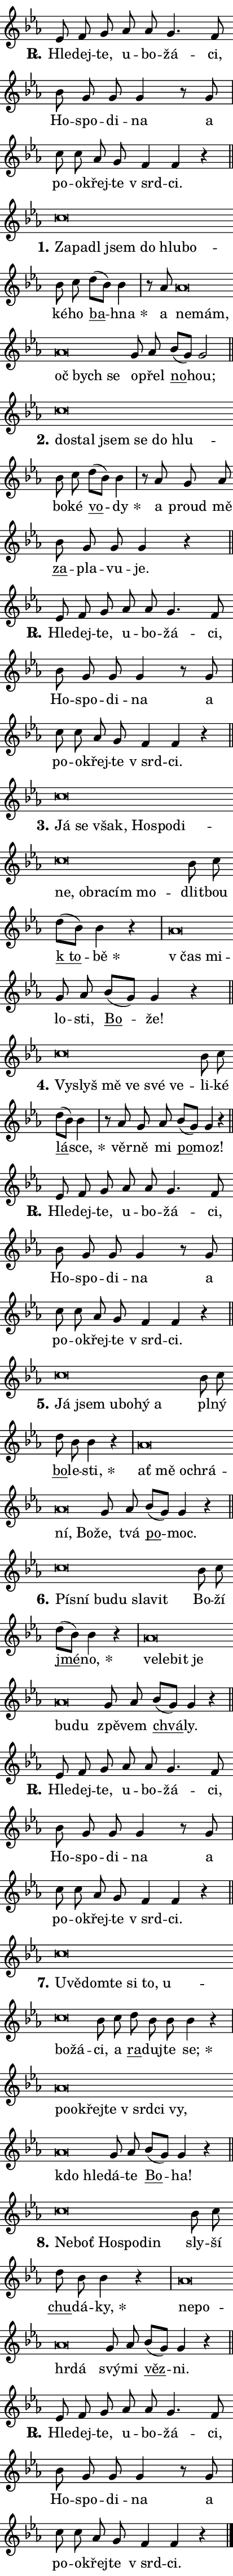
\version "2.24.0"
\header { tagline = "" }
\paper {
  indent = 0\cm
  top-margin = 0\cm
  right-margin = 0\cm
  bottom-margin = 0\cm
  left-margin = 0\cm
  paper-width = 7\cm
  page-breaking = #ly:one-page-breaking
  system-system-spacing.basic-distance = #11
  score-system-spacing.basic-distance = #11
  ragged-last = ##f
}


%% Author: Thomas Morley
%% https://lists.gnu.org/archive/html/lilypond-user/2020-05/msg00002.html
#(define (line-position grob)
"Returns position of @var[grob} in current system:
   @code{'start}, if at first time-step
   @code{'end}, if at last time-step
   @code{'middle} otherwise
"
  (let* ((col (ly:item-get-column grob))
         (ln (ly:grob-object col 'left-neighbor))
         (rn (ly:grob-object col 'right-neighbor))
         (col-to-check-left (if (ly:grob? ln) ln col))
         (col-to-check-right (if (ly:grob? rn) rn col))
         (break-dir-left
           (and
             (ly:grob-property col-to-check-left 'non-musical #f)
             (ly:item-break-dir col-to-check-left)))
         (break-dir-right
           (and
             (ly:grob-property col-to-check-right 'non-musical #f)
             (ly:item-break-dir col-to-check-right))))
        (cond ((eqv? 1 break-dir-left) 'start)
              ((eqv? -1 break-dir-right) 'end)
              (else 'middle))))

#(define (tranparent-at-line-position vctor)
  (lambda (grob)
  "Relying on @code{line-position} select the relevant enry from @var{vctor}.
Used to determine transparency,"
    (case (line-position grob)
      ((end) (not (vector-ref vctor 0)))
      ((middle) (not (vector-ref vctor 1)))
      ((start) (not (vector-ref vctor 2))))))

noteHeadBreakVisibility =
#(define-music-function (break-visibility)(vector?)
"Makes @code{NoteHead}s transparent relying on @var{break-visibility}"
#{
  \override NoteHead.transparent =
    #(tranparent-at-line-position break-visibility)
#})

#(define delete-ledgers-for-transparent-note-heads
  (lambda (grob)
    "Reads whether a @code{NoteHead} is transparent.
If so this @code{NoteHead} is removed from @code{'note-heads} from
@var{grob}, which is supposed to be @code{LedgerLineSpanner}.
As a result ledgers are not printed for this @code{NoteHead}"
    (let* ((nhds-array (ly:grob-object grob 'note-heads))
           (nhds-list
             (if (ly:grob-array? nhds-array)
                 (ly:grob-array->list nhds-array)
                 '()))
           ;; Relies on the transparent-property being done before
           ;; Staff.LedgerLineSpanner.after-line-breaking is executed.
           ;; This is fragile ...
           (to-keep
             (remove
               (lambda (nhd)
                 (ly:grob-property nhd 'transparent #f))
               nhds-list)))
      ;; TODO find a better method to iterate over grob-arrays, similiar
      ;; to filter/remove etc for lists
      ;; For now rebuilt from scratch
      (set! (ly:grob-object grob 'note-heads)  '())
      (for-each
        (lambda (nhd)
          (ly:pointer-group-interface::add-grob grob 'note-heads nhd))
        to-keep))))

hideNotes = {
  \noteHeadBreakVisibility #begin-of-line-visible
}
unHideNotes = {
  \noteHeadBreakVisibility #all-visible
}

% work-around for resetting accidentals
% https://lilypond.org/doc/v2.23/Documentation/notation/displaying-rhythms#unmetered-music
cadenzaMeasure = {
  \cadenzaOff
  \partial 1024 s1024
  \cadenzaOn
}

#(define-markup-command (accent layout props text) (markup?)
  "Underline accented syllable"
  (interpret-markup layout props
    #{\markup \override #'(offset . 4.3) \underline { #text }#}))

responsum = \markup \concat {
  "R" \hspace #-1.05 \path #0.1 #'((moveto 0 0.07) (lineto 0.9 0.8)) \hspace #0.05 "."
}

\layout {
    \context {
        \Staff
        \remove "Time_signature_engraver"
        \override LedgerLineSpanner.after-line-breaking = #delete-ledgers-for-transparent-note-heads
    }
    \context {
        \Voice {
            \override NoteHead.output-attributes = #'((class . "notehead"))
            \override Hairpin.height = #0.55
        }
    }
    \context {
        \Lyrics {
            \override StanzaNumber.output-attributes = #'((class . "stanzanumber"))
            \override LyricSpace.minimum-distance = #0.9
            \override LyricText.font-name = #"TeX Gyre Schola"
            \override LyricText.font-size = 1
            \override StanzaNumber.font-name = #"TeX Gyre Schola Bold"
            \override StanzaNumber.font-size = 1
        }
    }
}

% magnetic-lyrics.ily
%
%   written by
%     Jean Abou Samra <jean@abou-samra.fr>
%     Werner Lemberg <wl@gnu.org>
%
%   adapted by
%     Jiri Hon <jiri.hon@gmail.com>
%
% Version 2022-Apr-15

% https://www.mail-archive.com/lilypond-user@gnu.org/msg149350.html

#(define (Left_hyphen_pointer_engraver context)
   "Collect syllable-hyphen-syllable occurrences in lyrics and store
them in properties.  This engraver only looks to the left.  For
example, if the lyrics input is @code{foo -- bar}, it does the
following.

@itemize @bullet
@item
Set the @code{text} property of the @code{LyricHyphen} grob between
@q{foo} and @q{bar} to @code{foo}.

@item
Set the @code{left-hyphen} property of the @code{LyricText} grob with
text @q{foo} to the @code{LyricHyphen} grob between @q{foo} and
@q{bar}.
@end itemize

Use this auxiliary engraver in combination with the
@code{lyric-@/text::@/apply-@/magnetic-@/offset!} hook."
   (let ((hyphen #f)
         (text #f))
     (make-engraver
      (acknowledgers
       ((lyric-syllable-interface engraver grob source-engraver)
        (set! text grob)))
      (end-acknowledgers
       ((lyric-hyphen-interface engraver grob source-engraver)
        ;(when (not (grob::has-interface grob 'lyric-space-interface))
          (set! hyphen grob)));)
      ((stop-translation-timestep engraver)
       (when (and text hyphen)
         (ly:grob-set-object! text 'left-hyphen hyphen))
       (set! text #f)
       (set! hyphen #f)))))

#(define (lyric-text::apply-magnetic-offset! grob)
   "If the space between two syllables is less than the value in
property @code{LyricText@/.details@/.squash-threshold}, move the right
syllable to the left so that it gets concatenated with the left
syllable.

Use this function as a hook for
@code{LyricText@/.after-@/line-@/breaking} if the
@code{Left_@/hyphen_@/pointer_@/engraver} is active."
   (let ((hyphen (ly:grob-object grob 'left-hyphen #f)))
     (when hyphen
       (let ((left-text (ly:spanner-bound hyphen LEFT)))
         (when (grob::has-interface left-text 'lyric-syllable-interface)
           (let* ((common (ly:grob-common-refpoint grob left-text X))
                  (this-x-ext (ly:grob-extent grob common X))
                  (left-x-ext
                   (begin
                     ;; Trigger magnetism for left-text.
                     (ly:grob-property left-text 'after-line-breaking)
                     (ly:grob-extent left-text common X)))
                  ;; `delta` is the gap width between two syllables.
                  (delta (- (interval-start this-x-ext)
                            (interval-end left-x-ext)))
                  (details (ly:grob-property grob 'details))
                  (threshold (assoc-get 'squash-threshold details 0.2)))
             (when (< delta threshold)
               (let* (;; We have to manipulate the input text so that
                      ;; ligatures crossing syllable boundaries are not
                      ;; disabled.  For languages based on the Latin
                      ;; script this is essentially a beautification.
                      ;; However, for non-Western scripts it can be a
                      ;; necessity.
                      (lt (ly:grob-property left-text 'text))
                      (rt (ly:grob-property grob 'text))
                      (is-space (grob::has-interface hyphen 'lyric-space-interface))
                      (space (if is-space " " ""))
                      (space-markup (grob-interpret-markup grob " "))
                      (space-size (interval-length (ly:stencil-extent space-markup X)))
                      (extra-delta (if is-space space-size 0))
                      ;; Append new syllable.
                      (ltrt-space (if (and (string? lt) (string? rt))
                                (string-append lt space rt)
                                (make-concat-markup (list lt space rt))))
                      ;; Right-align `ltrt` to the right side.
                      (ltrt-space-markup (grob-interpret-markup
                               grob
                               (make-translate-markup
                                (cons (interval-length this-x-ext) 0)
                                (make-right-align-markup ltrt-space)))))
                 (begin
                   ;; Don't print `left-text`.
                   (ly:grob-set-property! left-text 'stencil #f)
                   ;; Set text and stencil (which holds all collected
                   ;; syllables so far) and shift it to the left.
                   (ly:grob-set-property! grob 'text ltrt-space)
                   (ly:grob-set-property! grob 'stencil ltrt-space-markup)
                   (ly:grob-translate-axis! grob (- (- delta extra-delta)) X))))))))))


#(define (lyric-hyphen::displace-bounds-first grob)
   ;; Make very sure this callback isn't triggered too early.
   (let ((left (ly:spanner-bound grob LEFT))
         (right (ly:spanner-bound grob RIGHT)))
     (ly:grob-property left 'after-line-breaking)
     (ly:grob-property right 'after-line-breaking)
     (ly:lyric-hyphen::print grob)))

squashThreshold = #0.4

\layout {
  \context {
    \Lyrics
    \consists #Left_hyphen_pointer_engraver
    \override LyricText.after-line-breaking =
      #lyric-text::apply-magnetic-offset!
    \override LyricHyphen.stencil = #lyric-hyphen::displace-bounds-first
    \override LyricText.details.squash-threshold = \squashThreshold
    \override LyricHyphen.minimum-distance = 0
    \override LyricHyphen.minimum-length = \squashThreshold
  }
}

squash = \override LyricText.details.squash-threshold = 9999
unSquash = \override LyricText.details.squash-threshold = \squashThreshold

left = \override LyricText.self-alignment-X = #LEFT
unLeft = \revert LyricText.self-alignment-X

starOffset = #(lambda (grob) 
                (let ((x_offset (ly:self-alignment-interface::aligned-on-x-parent grob)))
                  (if (= x_offset 0) 0 (+ x_offset 1.2))))

star = #(define-music-function (syllable)(string?)
"Append star separator at the end of a syllable"
#{
  \once \override LyricText.X-offset = #starOffset
  \lyricmode { \markup {
    #syllable
    \override #'((font-name . "TeX Gyre Schola Bold")) \hspace #0.2 \lower #0.65 \larger "*"
  } }
#})

starAccent = #(define-music-function (syllable)(string?)
"Append star separator at the end of a syllable and make accent"
#{
  \once \override LyricText.X-offset = #starOffset
  \lyricmode { \markup {
    \accent #syllable
    \override #'((font-name . "TeX Gyre Schola Bold")) \hspace #0.2 \lower #0.65 \larger "*"
  } }
#})

breath = #(define-music-function (syllable)(string?)
"Append breathing indicator at the end of a syllable"
#{
  \lyricmode { \markup { #syllable "+" } }
#})

optionalBreath = #(define-music-function (syllable)(string?)
"Append optional breathing indicator at the end of a syllable"
#{
  \lyricmode { \markup { #syllable "(+)" } }
#})


\score {
    <<
        \new Voice = "melody" { \cadenzaOn \key es \major \relative { es'8 f g as as g4. f8 \bar "" bes g g g4 r8 g \cadenzaMeasure \bar "|" c c as g f4 f r \cadenzaMeasure \bar "||" \break } }
        \new Lyrics \lyricsto "melody" { \lyricmode { \set stanza = \responsum
Hle -- dej -- te, u -- bo -- žá -- ci, Ho -- spo -- di -- na a po -- o -- křej -- te "v srd" -- ci. } }
    >>
    \layout {}
}

\score {
    <<
        \new Voice = "melody" { \cadenzaOn \key es \major \relative { c''\breve*1/16 \hideNotes \breve*1/16 \bar "" \breve*1/16 \bar "" \breve*1/16 \bar "" \breve*1/16 \bar "" \breve*1/16 \breve*1/16 \bar "" \unHideNotes bes8 c \bar "" d[( bes)] bes4 \cadenzaMeasure \bar "|" r8 as8 as\breve*1/16 \hideNotes \breve*1/16 \bar "" \breve*1/16 \bar "" \breve*1/16 \breve*1/16 \bar "" \unHideNotes g8 as \bar "" bes[( g)] g2 \cadenzaMeasure \bar "||" \break } }
        \new Lyrics \lyricsto "melody" { \lyricmode { \set stanza = "1."
\left Za -- \squash pa -- dl jsem do hlu -- bo -- \unLeft \unSquash ké -- ho \markup \accent ba -- \star hna a \left ne -- \squash mám, oč bych se \unLeft \unSquash o -- přel \markup \accent no -- hou; } }
    >>
    \layout {}
}

\score {
    <<
        \new Voice = "melody" { \cadenzaOn \key es \major \relative { c''\breve*1/16 \hideNotes \breve*1/16 \bar "" \breve*1/16 \bar "" \breve*1/16 \bar "" \breve*1/16 \breve*1/16 \bar "" \unHideNotes bes8 c \bar "" d[( bes)] bes4 \cadenzaMeasure \bar "|" r8 as8 g8 as \bar "" bes g g g4 r \cadenzaMeasure \bar "||" \break } }
        \new Lyrics \lyricsto "melody" { \lyricmode { \set stanza = "2."
\left do -- \squash stal jsem se do hlu -- \unLeft \unSquash bo -- ké \markup \accent vo -- \star dy a proud mě \markup \accent za -- pla -- vu -- je. } }
    >>
    \layout {}
}

\score {
    <<
        \new Voice = "melody" { \cadenzaOn \key es \major \relative { es'8 f g as as g4. f8 \bar "" bes g g g4 r8 g \cadenzaMeasure \bar "|" c c as g f4 f r \cadenzaMeasure \bar "||" \break } }
        \new Lyrics \lyricsto "melody" { \lyricmode { \set stanza = \responsum
Hle -- dej -- te, u -- bo -- žá -- ci, Ho -- spo -- di -- na a po -- o -- křej -- te "v srd" -- ci. } }
    >>
    \layout {}
}

\score {
    <<
        \new Voice = "melody" { \cadenzaOn \key es \major \relative { c''\breve*1/16 \hideNotes \breve*1/16 \bar "" \breve*1/16 \bar "" \breve*1/16 \bar "" \breve*1/16 \bar "" \breve*1/16 \bar "" \breve*1/16 \bar "" \breve*1/16 \bar "" \breve*1/16 \bar "" \breve*1/16 \breve*1/16 \bar "" \unHideNotes bes8 c \bar "" d[( bes)] bes4 r \cadenzaMeasure \bar "|" as\breve*1/16 \hideNotes \breve*1/16 \bar "" \unHideNotes g8 as \bar "" bes[( g)] g4 r \cadenzaMeasure \bar "||" \break } }
        \new Lyrics \lyricsto "melody" { \lyricmode { \set stanza = "3."
\left Já \squash se však, Ho -- spo -- di -- ne, o -- bra -- cím mo -- \unLeft \unSquash dlit -- bou \markup \accent "k to" -- \star bě \left "v čas" \squash mi -- \unLeft \unSquash lo -- sti, \markup \accent Bo -- že! } }
    >>
    \layout {}
}

\score {
    <<
        \new Voice = "melody" { \cadenzaOn \key es \major \relative { c''\breve*1/16 \hideNotes \breve*1/16 \bar "" \breve*1/16 \bar "" \breve*1/16 \bar "" \breve*1/16 \breve*1/16 \bar "" \unHideNotes bes8 c \bar "" d[( bes)] bes4 \cadenzaMeasure \bar "|" r8 as g8 as \bar "" bes[( g)] g4 r \cadenzaMeasure \bar "||" \break } }
        \new Lyrics \lyricsto "melody" { \lyricmode { \set stanza = "4."
\left Vy -- \squash slyš mě ve své ve -- \unLeft \unSquash li -- ké \markup \accent lá -- \star sce, věr -- ně mi \markup \accent po -- moz! } }
    >>
    \layout {}
}

\score {
    <<
        \new Voice = "melody" { \cadenzaOn \key es \major \relative { es'8 f g as as g4. f8 \bar "" bes g g g4 r8 g \cadenzaMeasure \bar "|" c c as g f4 f r \cadenzaMeasure \bar "||" \break } }
        \new Lyrics \lyricsto "melody" { \lyricmode { \set stanza = \responsum
Hle -- dej -- te, u -- bo -- žá -- ci, Ho -- spo -- di -- na a po -- o -- křej -- te "v srd" -- ci. } }
    >>
    \layout {}
}

\score {
    <<
        \new Voice = "melody" { \cadenzaOn \key es \major \relative { c''\breve*1/16 \hideNotes \breve*1/16 \bar "" \breve*1/16 \bar "" \breve*1/16 \bar "" \breve*1/16 \breve*1/16 \bar "" \unHideNotes bes8 c \bar "" d bes bes4 r \cadenzaMeasure \bar "|" as\breve*1/16 \hideNotes \breve*1/16 \bar "" \breve*1/16 \bar "" \breve*1/16 \bar "" \breve*1/16 \breve*1/16 \bar "" \unHideNotes g8 as \bar "" bes[( g)] g4 r \cadenzaMeasure \bar "||" \break } }
        \new Lyrics \lyricsto "melody" { \lyricmode { \set stanza = "5."
\left Já \squash jsem u -- bo -- hý a \unLeft \unSquash pl -- ný \markup \accent bo -- le -- \star sti, \left ať \squash mě o -- chrá -- ní, Bo -- \unLeft \unSquash že, tvá \markup \accent po -- moc. } }
    >>
    \layout {}
}

\score {
    <<
        \new Voice = "melody" { \cadenzaOn \key es \major \relative { c''\breve*1/16 \hideNotes \breve*1/16 \bar "" \breve*1/16 \bar "" \breve*1/16 \bar "" \breve*1/16 \breve*1/16 \bar "" \unHideNotes bes8 c \bar "" d[( bes)] bes4 r \cadenzaMeasure \bar "|" as\breve*1/16 \hideNotes \breve*1/16 \bar "" \breve*1/16 \bar "" \breve*1/16 \bar "" \breve*1/16 \breve*1/16 \bar "" \unHideNotes g8 as \bar "" bes[( g)] g4 r \cadenzaMeasure \bar "||" \break } }
        \new Lyrics \lyricsto "melody" { \lyricmode { \set stanza = "6."
\left Pí -- \squash sní bu -- du sla -- vit \unLeft \unSquash Bo -- ží \markup \accent jmé -- \star no, \left ve -- \squash le -- bit je bu -- du \unLeft \unSquash zpě -- vem \markup \accent chvá -- ly. } }
    >>
    \layout {}
}

\score {
    <<
        \new Voice = "melody" { \cadenzaOn \key es \major \relative { es'8 f g as as g4. f8 \bar "" bes g g g4 r8 g \cadenzaMeasure \bar "|" c c as g f4 f r \cadenzaMeasure \bar "||" \break } }
        \new Lyrics \lyricsto "melody" { \lyricmode { \set stanza = \responsum
Hle -- dej -- te, u -- bo -- žá -- ci, Ho -- spo -- di -- na a po -- o -- křej -- te "v srd" -- ci. } }
    >>
    \layout {}
}

\score {
    <<
        \new Voice = "melody" { \cadenzaOn \key es \major \relative { c''\breve*1/16 \hideNotes \breve*1/16 \bar "" \breve*1/16 \bar "" \breve*1/16 \bar "" \breve*1/16 \bar "" \breve*1/16 \bar "" \breve*1/16 \bar "" \breve*1/16 \breve*1/16 \bar "" \unHideNotes bes8 c \bar "" d bes bes bes4 r \cadenzaMeasure \bar "|" as\breve*1/16 \hideNotes \breve*1/16 \bar "" \breve*1/16 \bar "" \breve*1/16 \bar "" \breve*1/16 \bar "" \breve*1/16 \bar "" \breve*1/16 \bar "" \breve*1/16 \breve*1/16 \bar "" \unHideNotes g8 as \bar "" bes[( g)] g4 r \cadenzaMeasure \bar "||" \break } }
        \new Lyrics \lyricsto "melody" { \lyricmode { \set stanza = "7."
\left U -- \squash vě -- dom -- te si to, u -- bo -- žá -- \unLeft \unSquash ci, a \markup \accent ra -- duj -- te \star se; \left po -- \squash o -- křej -- te "v srd" -- ci vy, kdo hle -- \unLeft \unSquash dá -- te \markup \accent Bo -- ha! } }
    >>
    \layout {}
}

\score {
    <<
        \new Voice = "melody" { \cadenzaOn \key es \major \relative { c''\breve*1/16 \hideNotes \breve*1/16 \bar "" \breve*1/16 \bar "" \breve*1/16 \breve*1/16 \bar "" \unHideNotes bes8 c \bar "" d bes bes4 r \cadenzaMeasure \bar "|" as\breve*1/16 \hideNotes \breve*1/16 \bar "" \breve*1/16 \breve*1/16 \bar "" \unHideNotes g8 as \bar "" bes[( g)] g4 r \cadenzaMeasure \bar "||" \break } }
        \new Lyrics \lyricsto "melody" { \lyricmode { \set stanza = "8."
\left Ne -- \squash boť Ho -- spo -- din \unLeft \unSquash sly -- ší \markup \accent chu -- dá -- \star ky, \left ne -- \squash po -- hr -- dá \unLeft \unSquash svý -- mi \markup \accent věz -- ni. } }
    >>
    \layout {}
}

\score {
    <<
        \new Voice = "melody" { \cadenzaOn \key es \major \relative { es'8 f g as as g4. f8 \bar "" bes g g g4 r8 g \cadenzaMeasure \bar "|" c c as g f4 f r \cadenzaMeasure \bar "||" \break } \bar "|." }
        \new Lyrics \lyricsto "melody" { \lyricmode { \set stanza = \responsum
Hle -- dej -- te, u -- bo -- žá -- ci, Ho -- spo -- di -- na a po -- o -- křej -- te "v srd" -- ci. } }
    >>
    \layout {}
}
